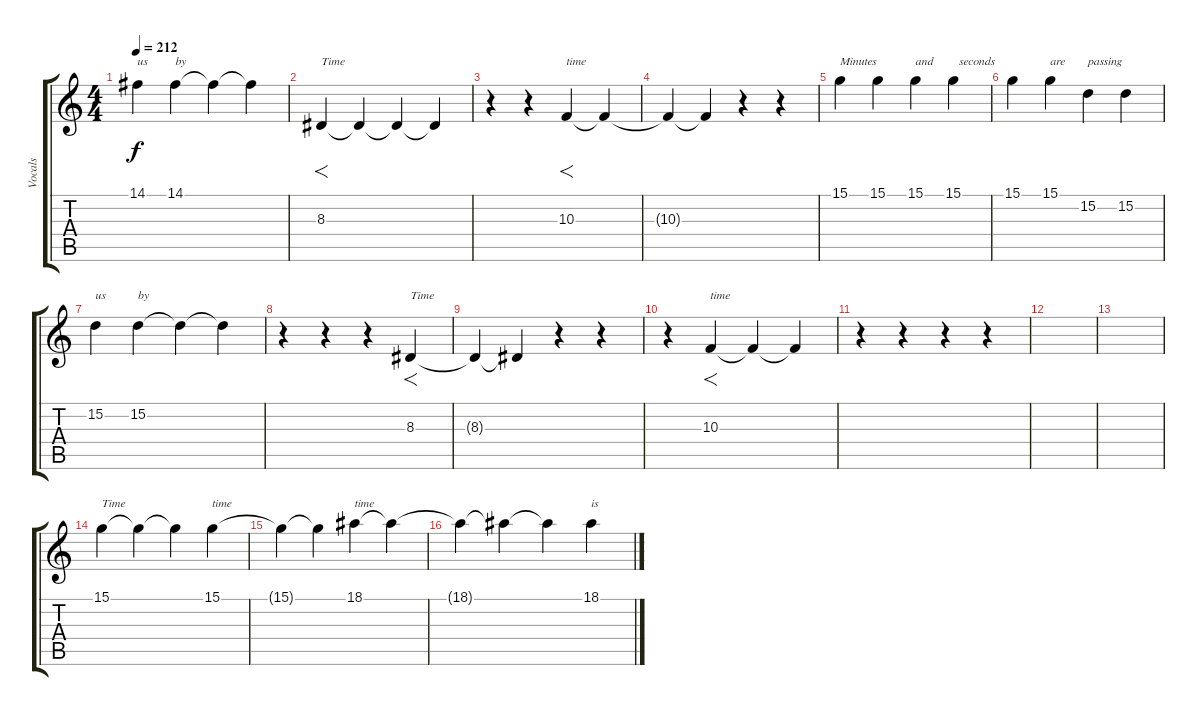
\track ("Vocals" "Vocals") {instrument synthvoice}
\staff {score tabs}
\tuning (E4 B3 G3 D3 A2 E2) {hide}
\ts (4 4)
\tempo 212
\clef g2
\ks c
14.1.4{txt "us" dy f} 14.1.4{txt "by"} 14.1{t}.4 14.1{t}.4 |
8.3.4{f txt "Time"} 8.3{t}.4 8.3{t}.4 8.3{t}.4 |
r.4 r.4 10.3.4{f txt "time"} 10.3{t}.4 |
10.3{t}.4 10.3{t}.4 r.4 r.4 |
15.1.4{txt "Minutes"} 15.1.4 15.1.4{txt "and"} 15.1.4{txt "  seconds"} |
15.1.4 15.1.4{txt "are"} 15.2.4{txt "passing"} 15.2.4 |
15.2.4{txt "us"} 15.2.4{txt "by"} 15.2{t}.4 15.2{t}.4 |
r.4 r.4 r.4 8.3.4{f txt "Time"} |
8.3{t}.4 8.3{t}.4 r.4 r.4 |
r.4 10.3.4{f txt "time"} 10.3{t}.4 10.3{t}.4 |
r.4 r.4 r.4 r.4 |
|
|
15.1.4{txt "Time"} 15.1{t}.4 15.1{t}.4 15.1.4{txt "time"} |
15.1{t}.4 15.1{t}.4 18.1.4{txt "time"} 18.1{t}.4 |
18.1{t}.4 18.1{t}.4 18.1{t}.4 18.1.4{txt "is"}
